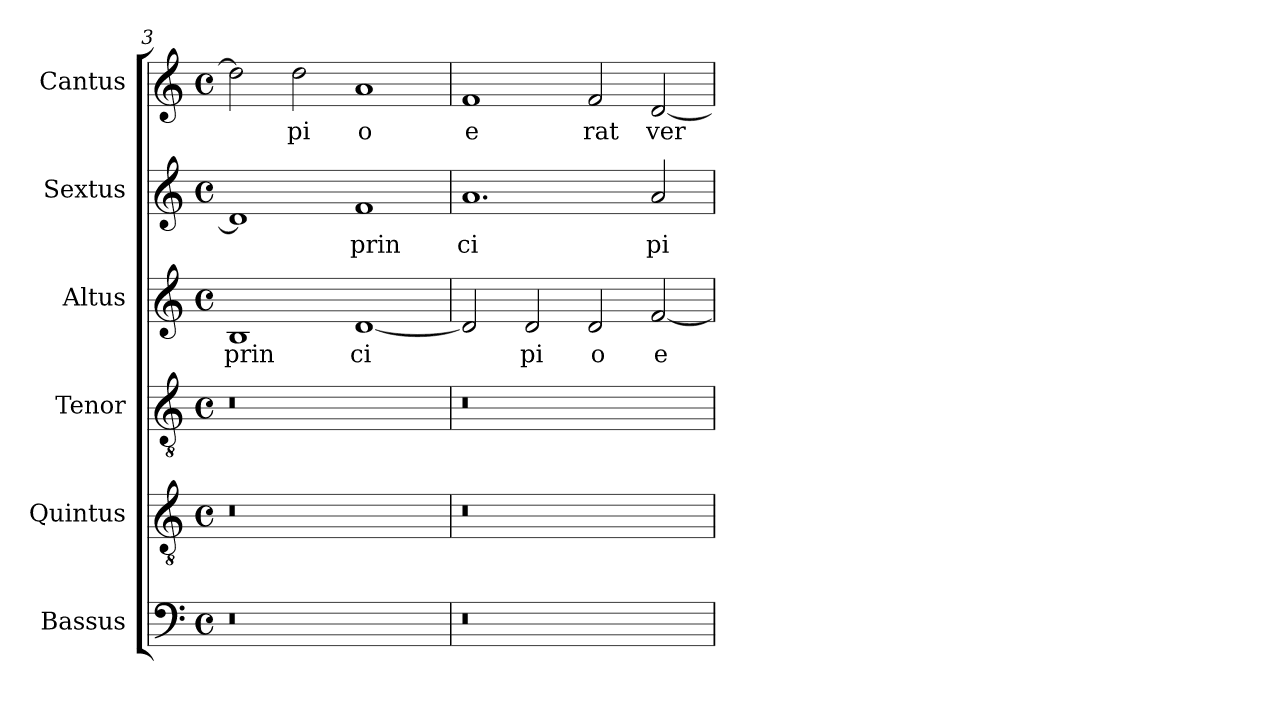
**kern	**kern	**kern	**kern	**text	**kern	**text	**kern	**text
*part6	*part5	*part4	*part3	*part3	*part2	*part2	*part1	*part1
*staff6	*staff5	*staff4	*staff3	*staff3	*staff2	*staff2	*staff1	*staff1
*I"Bassus	*I"Quintus	*I"Tenor	*I"Altus	*	*I"Sextus	*	*I"Cantus	*
*I'Bassus	*I'Quintus	*I'Tenor	*I'Altus	*	*I'Sextus	*	*I'Cantus	*
*clefF4	*clefGv2	*clefGv2	*clefG2	*	*clefG2	*	*clefG2	*
*M4/4	*M4/4	*M4/4	*M4/4	*	*M4/4	*	*M4/4	*
*met(c)	*met(c)	*met(c)	*met(c)	*	*met(c)	*	*met(c)	*
=3	=3	=3	=3	=3	=3	=3	=3	=3
!	!	!	!	!LO:LY:b:cj	!	!	!	!
0r	0r	0r	1B	prin	1d]	.	2dd\]	.
!	!	!	!	!	!	!	!	!LO:LY:b:cj
.	.	.	.	.	.	.	2dd\	pi
!	!	!	!	!LO:LY:b:cj	!	!LO:LY:b:cj	!	!LO:LY:b:cj
.	.	.	[<1d	ci	1f	prin	1a	o
=4	=4	=4	=4	=4	=4	=4	=4	=4
!	!	!	!	!	!	!LO:LY:b:cj	!	!LO:LY:b:cj
0r	0r	0r	2d/]	.	1.a	ci	1f	e
!	!	!	!	!LO:LY:b:cj	!	!	!	!
.	.	.	2d/	pi	.	.	.	.
!	!	!	!	!LO:LY:b:cj	!	!	!	!LO:LY:b:cj
.	.	.	2d/	o	.	.	2f/	rat
!	!	!	!	!LO:LY:b:cj	!	!LO:LY:b:cj	!	!LO:LY:b
.	.	.	[<2f/	e	2a/	pi	[<2d/	ver
=	=	=	=	=	=	=	=	=
*-	*-	*-	*-	*-	*-	*-	*-	*-
